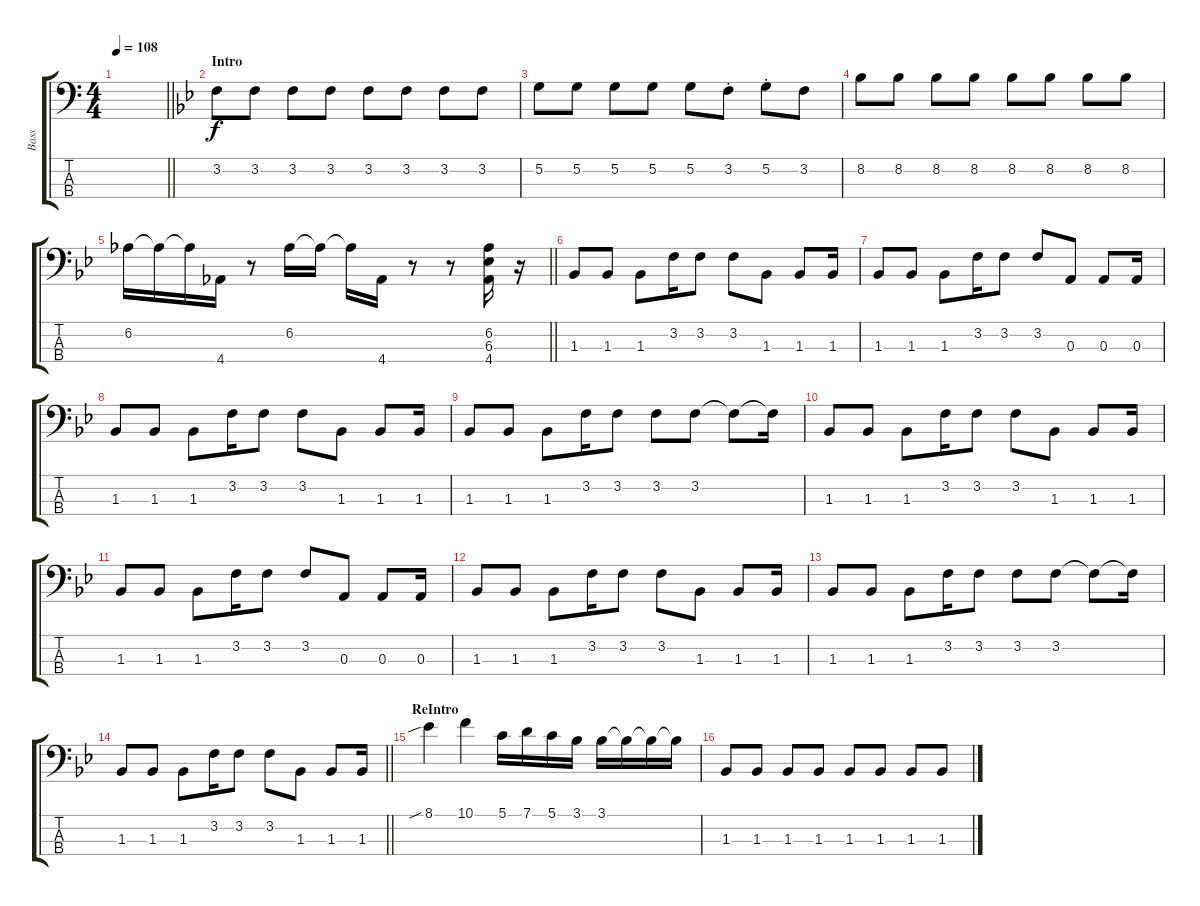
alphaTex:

\track ("Bass" "Bass") {instrument electricbassfinger}
\staff {score tabs}
\tuning (G2 D2 A1 E1) {hide}
\ts (4 4)
\tempo 108
\clef f4
\barLineRight lightlight
\ks c
|
\section ("" "Intro")
\ks bb
3.2.8 3.2.8 3.2.8 3.2.8 3.2.8 3.2.8 3.2.8 3.2.8 |
5.2.8 5.2.8 5.2.8 5.2.8 5.2.8 3.2{st}.8 5.2{st}.8 3.2.8 |
8.2.8 8.2.8 8.2.8 8.2.8 8.2.8 8.2.8 8.2.8 8.2.8 |
\barLineRight lightlight
6.2.16 6.2{t}.16 6.2{t}.16 4.4.16 r.8 6.2.16 6.2{t}.16 6.2{t}.16 4.4.16 r.8 r.8 (6.2 6.3 4.4).16 r.16 |
1.3.8 1.3.8 1.3.8 3.2.16 3.2.8 3.2.8 1.3.8 1.3.8 1.3.16 |
1.3.8 1.3.8 1.3.8 3.2.16 3.2.8 3.2.8 0.3.8 0.3.8 0.3.16 |
1.3.8 1.3.8 1.3.8 3.2.16 3.2.8 3.2.8 1.3.8 1.3.8 1.3.16 |
1.3.8 1.3.8 1.3.8 3.2.16 3.2.8 3.2.8 3.2.8 3.2{t}.8 3.2{t}.16 |
1.3.8 1.3.8 1.3.8 3.2.16 3.2.8 3.2.8 1.3.8 1.3.8 1.3.16 |
1.3.8 1.3.8 1.3.8 3.2.16 3.2.8 3.2.8 0.3.8 0.3.8 0.3.16 |
1.3.8 1.3.8 1.3.8 3.2.16 3.2.8 3.2.8 1.3.8 1.3.8 1.3.16 |
1.3.8 1.3.8 1.3.8 3.2.16 3.2.8 3.2.8 3.2.8 3.2{t}.8 3.2{t}.16 |
\barLineRight lightlight
1.3.8 1.3.8 1.3.8 3.2.16 3.2.8 3.2.8 1.3.8 1.3.8 1.3.16 |
\section ("" "ReIntro")
8.1{sib}.4 10.1.4 5.1.16 7.1.16 5.1.16 3.1.16 3.1.16 3.1{t}.16 3.1{t}.16 3.1{t}.16 |
1.3.8 1.3.8 1.3.8 1.3.8 1.3.8 1.3.8 1.3.8 1.3.8
